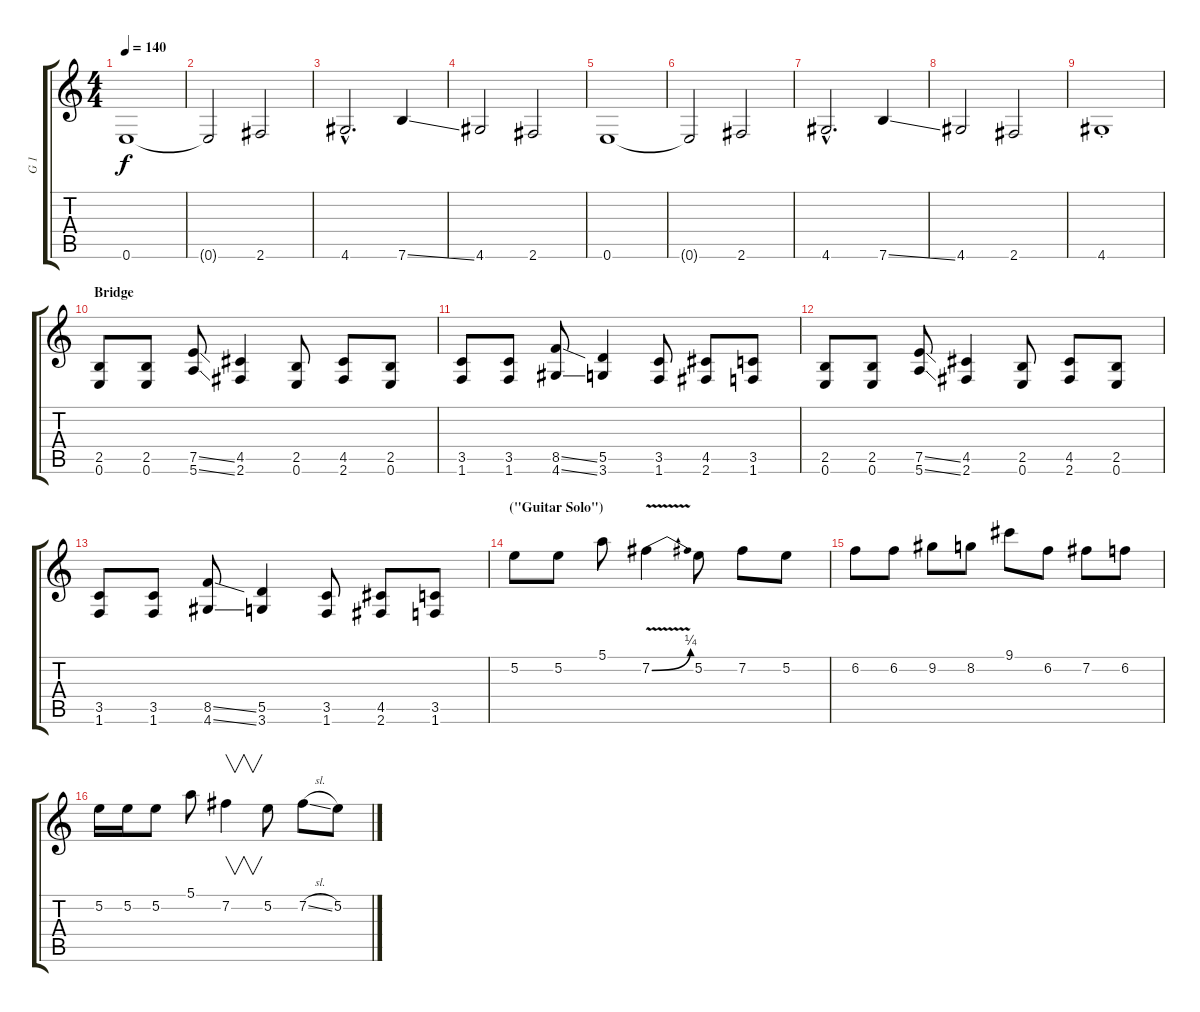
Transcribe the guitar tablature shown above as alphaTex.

\track ("G 1" "G 1") {instrument overdrivenguitar}
\staff {score tabs}
\tuning (E4 B3 G3 D3 A2 E2) {hide}
\ts (4 4)
\tempo 140
\clef g2
\ks c
0.6.1{dy f} |
0.6{t}.2 2.6.2 |
4.6{hac}.2{d} 7.6{ss}.4 |
4.6.2 2.6.2 |
0.6.1 |
0.6{t}.2 2.6.2 |
4.6{hac}.2{d} 7.6{ss}.4 |
4.6.2 2.6.2 |
4.6{st}.1 |
\section ("" "Bridge")
(2.5 0.6).8 (2.5 0.6).8 (7.5{ss} 5.6{ss}).8 (4.5 2.6).4 (2.5 0.6).8 (4.5 2.6).8 (2.5 0.6).8 |
(3.5 1.6).8 (3.5 1.6).8 (8.5{ss} 4.6{ss}).8 (5.5 3.6).4 (3.5 1.6).8 (4.5 2.6).8 (3.5 1.6).8 |
(2.5 0.6).8 (2.5 0.6).8 (7.5{ss} 5.6{ss}).8 (4.5 2.6).4 (2.5 0.6).8 (4.5 2.6).8 (2.5 0.6).8 |
(3.5 1.6).8 (3.5 1.6).8 (8.5{ss} 4.6{ss}).8 (5.5 3.6).4 (3.5 1.6).8 (4.5 2.6).8 (3.5 1.6).8 |
\section ("" "(\"Guitar Solo\")")
5.2.8 5.2.8 5.1.8 7.2{be (bend 0 0 60 1) v}.4 5.2.8 7.2.8 5.2.8 |
6.2.8 6.2.8 9.2.8 8.2.8 9.1.8 6.2.8 7.2.8 6.2.8 |
5.2.16 5.2.16 5.2.8 5.1.8 7.2.4{v} 5.2.8 7.2{sl}.8 5.2.8
